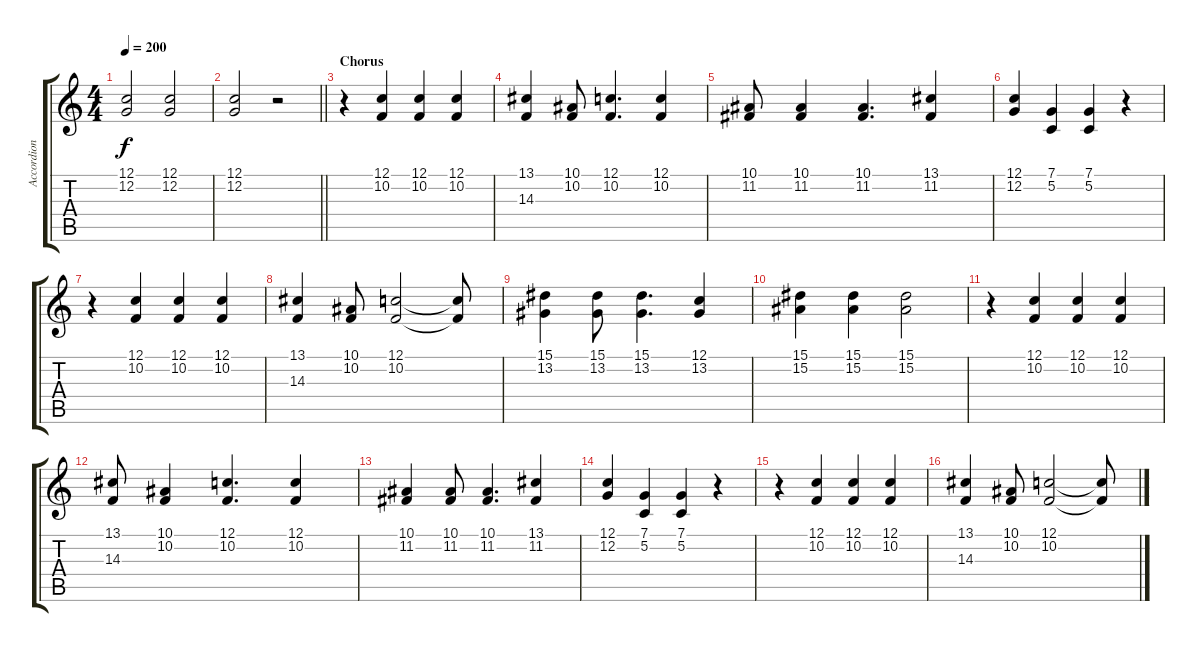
\track ("Accordion" "Accordion") {instrument accordion}
\staff {score tabs}
\tuning (C4 G3 Eb3 Bb2 F2 C2) {hide}
\ts (4 4)
\tempo 200
\clef g2
\ks c
(12.1 12.2).2{dy f} (12.1 12.2).2 |
\barLineRight lightlight
(12.1 12.2).2 r.2 |
\section ("" "Chorus")
r.4 (12.1 10.2).4 (12.1 10.2).4 (12.1 10.2).4 |
(13.1 14.3).4 (10.1 10.2).8 (12.1 10.2).4{d} (12.1 10.2).4 |
(10.1 11.2).8 (10.1 11.2).4 (10.1 11.2).4{d} (13.1 11.2).4 |
(12.1 12.2).4 (7.1 5.2).4 (7.1 5.2).4 r.4 |
r.4 (12.1 10.2).4 (12.1 10.2).4 (12.1 10.2).4 |
(13.1 14.3).4 (10.1 10.2).8 (12.1 10.2).2 (12.1{t} 10.2{t}).8 |
(15.1 13.2).4 (15.1 13.2).8 (15.1 13.2).4{d} (12.1 13.2).4 |
(15.1 15.2).4 (15.1 15.2).4 (15.1 15.2).2 |
r.4 (12.1 10.2).4 (12.1 10.2).4 (12.1 10.2).4 |
(13.1 14.3).8 (10.1 10.2).4 (12.1 10.2).4{d} (12.1 10.2).4 |
(10.1 11.2).4 (10.1 11.2).8 (10.1 11.2).4{d} (13.1 11.2).4 |
(12.1 12.2).4 (7.1 5.2).4 (7.1 5.2).4 r.4 |
r.4 (12.1 10.2).4 (12.1 10.2).4 (12.1 10.2).4 |
(13.1 14.3).4 (10.1 10.2).8 (12.1 10.2).2 (12.1{t} 10.2{t}).8
